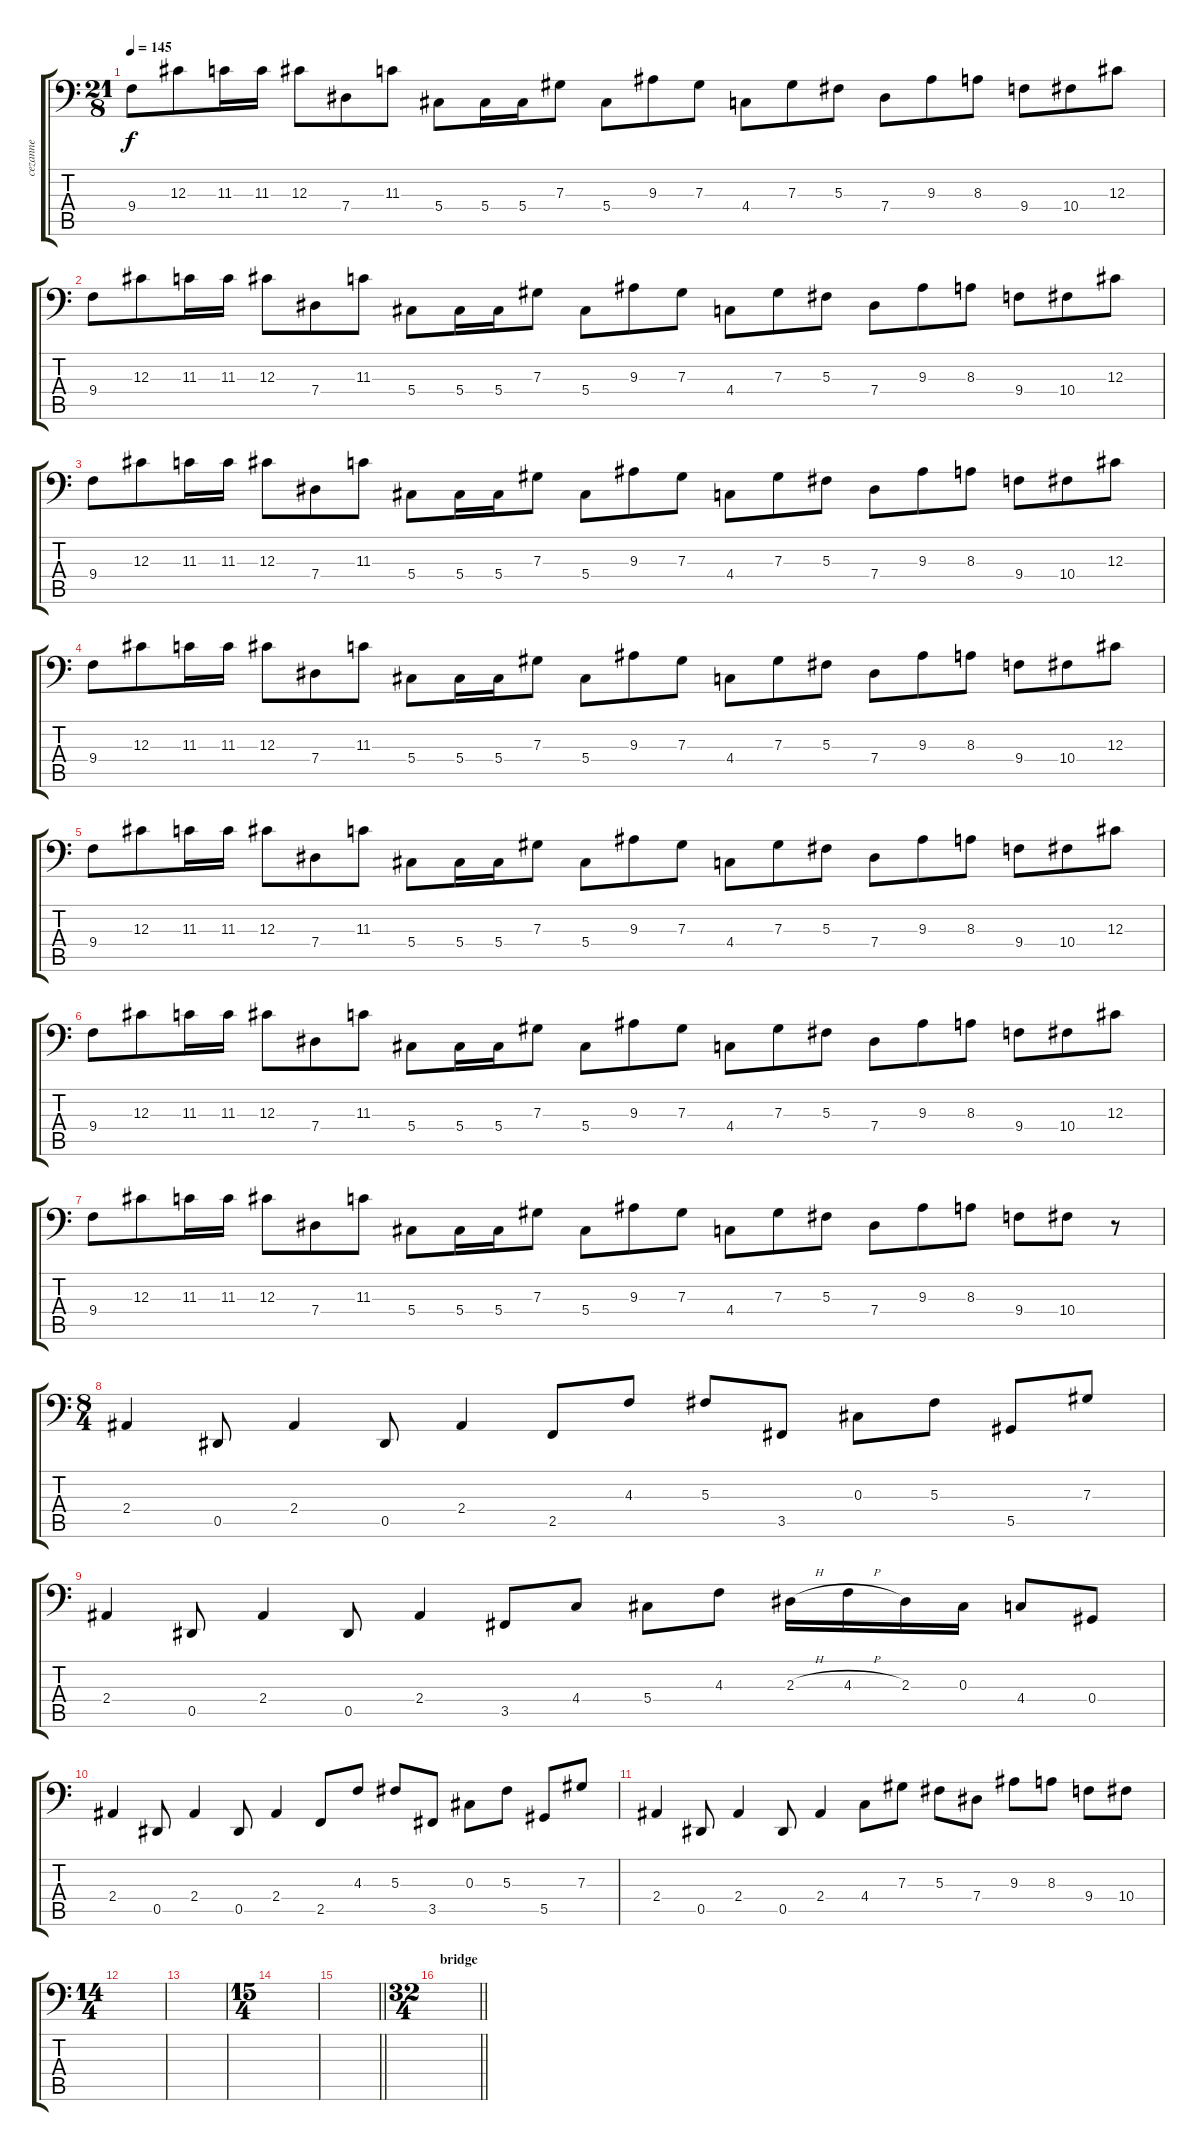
\track ("cezanne" "cezanne") {instrument electricbassfinger}
\staff {score tabs}
\tuning (Bb2 Gb2 Db2 Ab1 Eb1 Bb0) {hide}
\ts (21 8)
\tempo 145
\clef f4
\ks c
9.4.8{dy f} 12.3.8 11.3.16 11.3.16 12.3.8 7.4.8 11.3.8 5.4.8 5.4.16 5.4.16 7.3.8 5.4.8 9.3.8 7.3.8 4.4.8 7.3.8 5.3.8 7.4.8 9.3.8 8.3.8 9.4.8 10.4.8 12.3.8 |
9.4.8 12.3.8 11.3.16 11.3.16 12.3.8 7.4.8 11.3.8 5.4.8 5.4.16 5.4.16 7.3.8 5.4.8 9.3.8 7.3.8 4.4.8 7.3.8 5.3.8 7.4.8 9.3.8 8.3.8 9.4.8 10.4.8 12.3.8 |
9.4.8 12.3.8 11.3.16 11.3.16 12.3.8 7.4.8 11.3.8 5.4.8 5.4.16 5.4.16 7.3.8 5.4.8 9.3.8 7.3.8 4.4.8 7.3.8 5.3.8 7.4.8 9.3.8 8.3.8 9.4.8 10.4.8 12.3.8 |
9.4.8 12.3.8 11.3.16 11.3.16 12.3.8 7.4.8 11.3.8 5.4.8 5.4.16 5.4.16 7.3.8 5.4.8 9.3.8 7.3.8 4.4.8 7.3.8 5.3.8 7.4.8 9.3.8 8.3.8 9.4.8 10.4.8 12.3.8 |
9.4.8 12.3.8 11.3.16 11.3.16 12.3.8 7.4.8 11.3.8 5.4.8 5.4.16 5.4.16 7.3.8 5.4.8 9.3.8 7.3.8 4.4.8 7.3.8 5.3.8 7.4.8 9.3.8 8.3.8 9.4.8 10.4.8 12.3.8 |
9.4.8 12.3.8 11.3.16 11.3.16 12.3.8 7.4.8 11.3.8 5.4.8 5.4.16 5.4.16 7.3.8 5.4.8 9.3.8 7.3.8 4.4.8 7.3.8 5.3.8 7.4.8 9.3.8 8.3.8 9.4.8 10.4.8 12.3.8 |
9.4.8 12.3.8 11.3.16 11.3.16 12.3.8 7.4.8 11.3.8 5.4.8 5.4.16 5.4.16 7.3.8 5.4.8 9.3.8 7.3.8 4.4.8 7.3.8 5.3.8 7.4.8 9.3.8 8.3.8 9.4.8 10.4.8 r.8 |
\ts (8 4)
2.4.4 0.5.8 2.4.4 0.5.8 2.4.4 2.5.8 4.3.8 5.3.8 3.5.8 0.3.8 5.3.8 5.5.8 7.3.8 |
2.4.4 0.5.8 2.4.4 0.5.8 2.4.4 3.5.8 4.4.8 5.4.8 4.3.8 2.3{h}.16 4.3{h}.16 2.3.16 0.3.16 4.4.8 0.4.8 |
2.4.4 0.5.8 2.4.4 0.5.8 2.4.4 2.5.8 4.3.8 5.3.8 3.5.8 0.3.8 5.3.8 5.5.8 7.3.8 |
2.4.4 0.5.8 2.4.4 0.5.8 2.4.4 4.4.8 7.3.8 5.3.8 7.4.8 9.3.8 8.3.8 9.4.8 10.4.8 |
\ts (14 4)
|
|
\ts (15 4)
|
\barLineRight lightlight
|
\ts (32 4)
\section ("" "bridge")
\barLineRight lightlight
